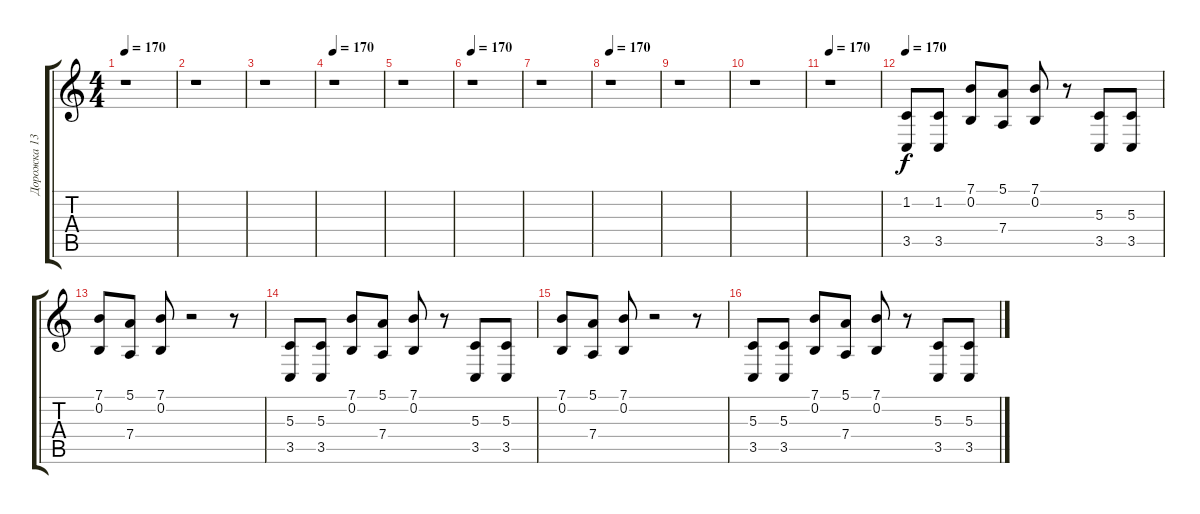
\track ("Дорожка 13" "Дорожка 13") {instrument taikodrum}
\staff {score tabs}
\tuning (E4 B3 G3 D3 A2 E2) {hide}
\ts (4 4)
\tempo 170
\clef g2
\ks c
r.1{dy f} |
r.1 |
r.1 |
\tempo 170
r.1 |
r.1 |
\tempo 170
r.1 |
r.1 |
\tempo 170
r.1 |
r.1 |
r.1 |
\tempo 170
r.1 |
\tempo 170
(1.2 3.5).8 (1.2 3.5).8 (7.1 0.2).8 (5.1 7.4).8 (7.1 0.2).8 r.8 (5.3 3.5).8 (5.3 3.5).8 |
(7.1 0.2).8 (5.1 7.4).8 (7.1 0.2).8 r.2 r.8 |
(5.3 3.5).8 (5.3 3.5).8 (7.1 0.2).8 (5.1 7.4).8 (7.1 0.2).8 r.8 (5.3 3.5).8 (5.3 3.5).8 |
(7.1 0.2).8 (5.1 7.4).8 (7.1 0.2).8 r.2 r.8 |
(5.3 3.5).8 (5.3 3.5).8 (7.1 0.2).8 (5.1 7.4).8 (7.1 0.2).8 r.8 (5.3 3.5).8 (5.3 3.5).8
